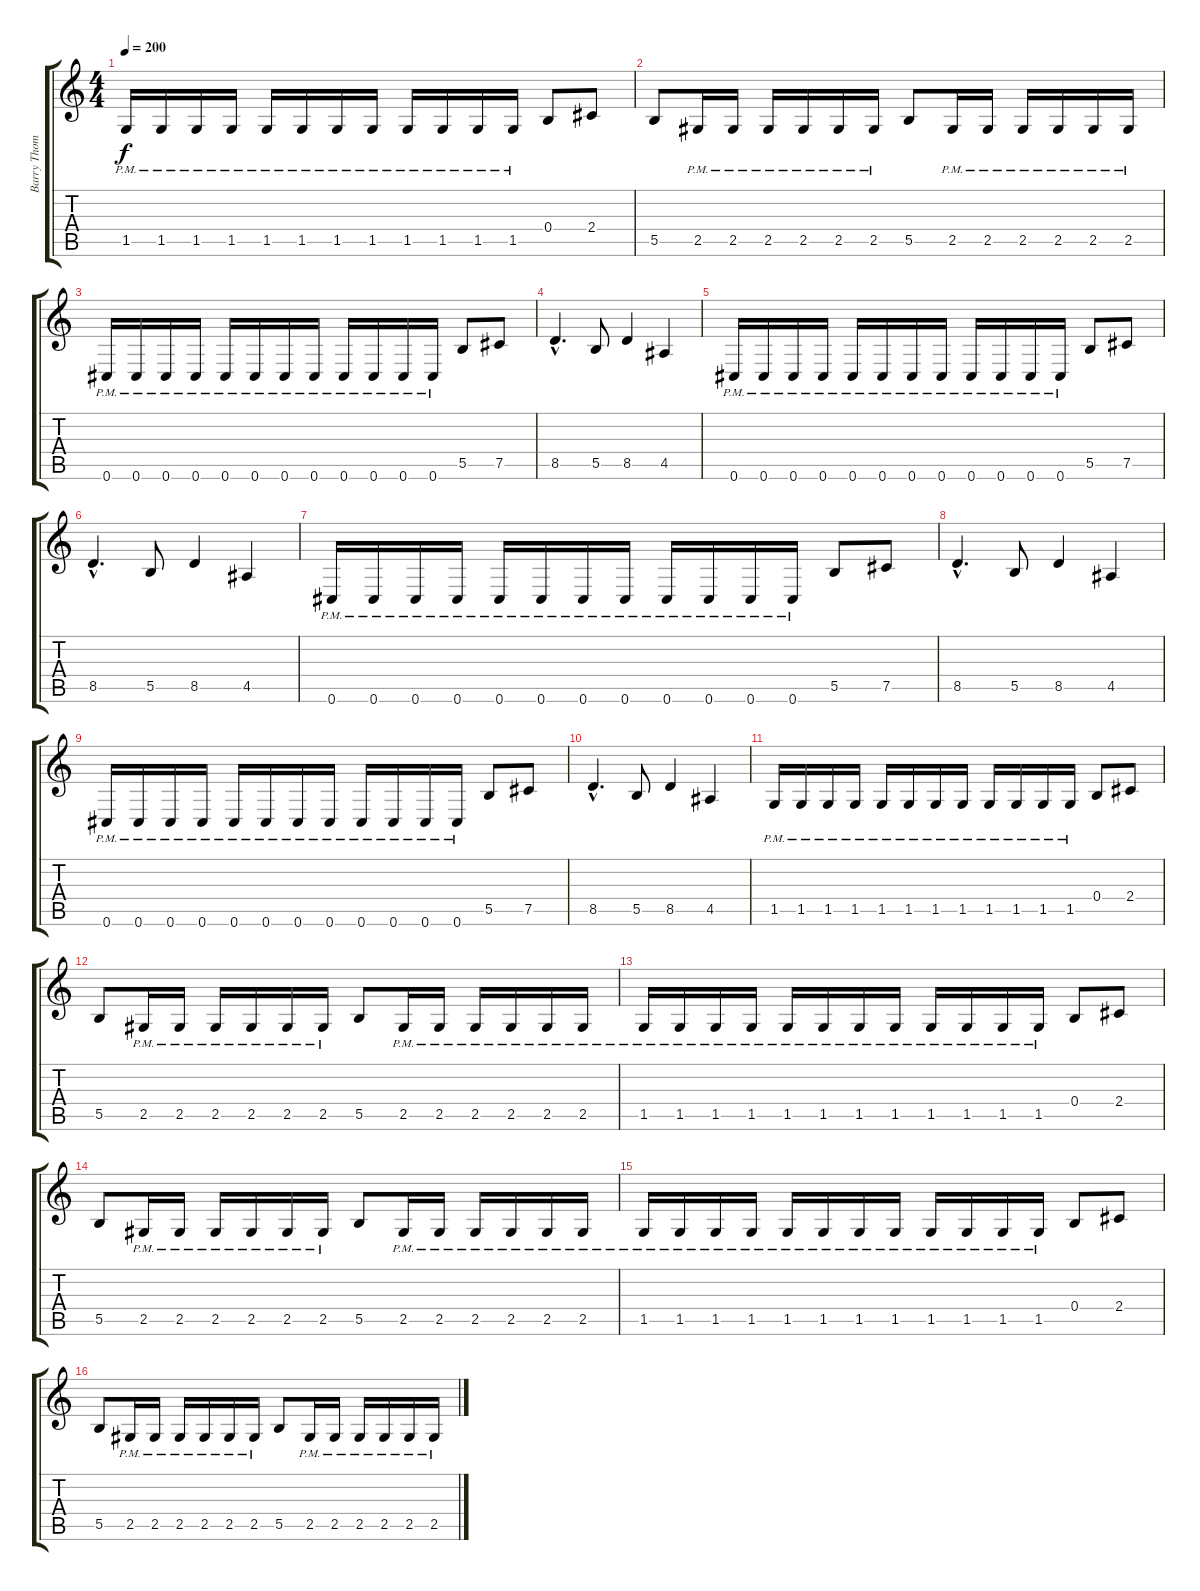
\track ("Barry Thomson" "Barry Thom") {instrument distortionguitar}
\staff {score tabs}
\tuning (Db4 Ab3 E3 B2 Gb2 Db2) {hide}
\ts (4 4)
\tempo 200
\clef g2
\ks c
1.5{pm}.16{dy f} 1.5{pm}.16 1.5{pm}.16 1.5{pm}.16 1.5{pm}.16 1.5{pm}.16 1.5{pm}.16 1.5{pm}.16 1.5{pm}.16 1.5{pm}.16 1.5{pm}.16 1.5{pm}.16 0.4.8 2.4.8 |
5.5.8 2.5{pm}.16 2.5{pm}.16 2.5{pm}.16 2.5{pm}.16 2.5{pm}.16 2.5{pm}.16 5.5.8 2.5{pm}.16 2.5{pm}.16 2.5{pm}.16 2.5{pm}.16 2.5{pm}.16 2.5{pm}.16 |
0.6{pm}.16 0.6{pm}.16 0.6{pm}.16 0.6{pm}.16 0.6{pm}.16 0.6{pm}.16 0.6{pm}.16 0.6{pm}.16 0.6{pm}.16 0.6{pm}.16 0.6{pm}.16 0.6{pm}.16 5.5.8 7.5.8 |
8.5{hac}.4{d} 5.5.8 8.5.4 4.5.4 |
0.6{pm}.16 0.6{pm}.16 0.6{pm}.16 0.6{pm}.16 0.6{pm}.16 0.6{pm}.16 0.6{pm}.16 0.6{pm}.16 0.6{pm}.16 0.6{pm}.16 0.6{pm}.16 0.6{pm}.16 5.5.8 7.5.8 |
8.5{hac}.4{d} 5.5.8 8.5.4 4.5.4 |
0.6{pm}.16 0.6{pm}.16 0.6{pm}.16 0.6{pm}.16 0.6{pm}.16 0.6{pm}.16 0.6{pm}.16 0.6{pm}.16 0.6{pm}.16 0.6{pm}.16 0.6{pm}.16 0.6{pm}.16 5.5.8 7.5.8 |
8.5{hac}.4{d} 5.5.8 8.5.4 4.5.4 |
0.6{pm}.16 0.6{pm}.16 0.6{pm}.16 0.6{pm}.16 0.6{pm}.16 0.6{pm}.16 0.6{pm}.16 0.6{pm}.16 0.6{pm}.16 0.6{pm}.16 0.6{pm}.16 0.6{pm}.16 5.5.8 7.5.8 |
8.5{hac}.4{d} 5.5.8 8.5.4 4.5.4 |
1.5{pm}.16 1.5{pm}.16 1.5{pm}.16 1.5{pm}.16 1.5{pm}.16 1.5{pm}.16 1.5{pm}.16 1.5{pm}.16 1.5{pm}.16 1.5{pm}.16 1.5{pm}.16 1.5{pm}.16 0.4.8 2.4.8 |
5.5.8 2.5{pm}.16 2.5{pm}.16 2.5{pm}.16 2.5{pm}.16 2.5{pm}.16 2.5{pm}.16 5.5.8 2.5{pm}.16 2.5{pm}.16 2.5{pm}.16 2.5{pm}.16 2.5{pm}.16 2.5{pm}.16 |
1.5{pm}.16 1.5{pm}.16 1.5{pm}.16 1.5{pm}.16 1.5{pm}.16 1.5{pm}.16 1.5{pm}.16 1.5{pm}.16 1.5{pm}.16 1.5{pm}.16 1.5{pm}.16 1.5{pm}.16 0.4.8 2.4.8 |
5.5.8 2.5{pm}.16 2.5{pm}.16 2.5{pm}.16 2.5{pm}.16 2.5{pm}.16 2.5{pm}.16 5.5.8 2.5{pm}.16 2.5{pm}.16 2.5{pm}.16 2.5{pm}.16 2.5{pm}.16 2.5{pm}.16 |
1.5{pm}.16 1.5{pm}.16 1.5{pm}.16 1.5{pm}.16 1.5{pm}.16 1.5{pm}.16 1.5{pm}.16 1.5{pm}.16 1.5{pm}.16 1.5{pm}.16 1.5{pm}.16 1.5{pm}.16 0.4.8 2.4.8 |
5.5.8 2.5{pm}.16 2.5{pm}.16 2.5{pm}.16 2.5{pm}.16 2.5{pm}.16 2.5{pm}.16 5.5.8 2.5{pm}.16 2.5{pm}.16 2.5{pm}.16 2.5{pm}.16 2.5{pm}.16 2.5{pm}.16
